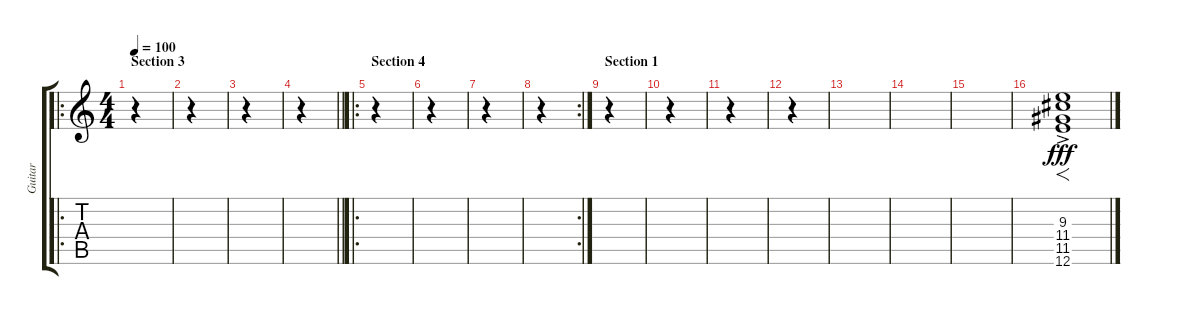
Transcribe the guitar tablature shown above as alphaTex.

\track ("Guitar" "Guitar") {instrument distortionguitar}
\staff {score tabs}
\tuning (E4 B3 G3 D3 A2 E2) {hide}
\ro
\ts (4 4)
\section ("" "Section 3")
\tempo 100
\clef g2
\ks c
r.4{dy fff} |
r.4 |
r.4 |
\barLineRight lightlight
r.4 |
\ro
\section ("" "Section 4")
r.4 |
r.4 |
r.4 |
\rc 2
r.4 |
\section ("" "Section 1")
r.4 |
r.4 |
r.4 |
r.4 |
|
|
|
(9.3 11.4 11.5 12.6{ac}).1{f}
